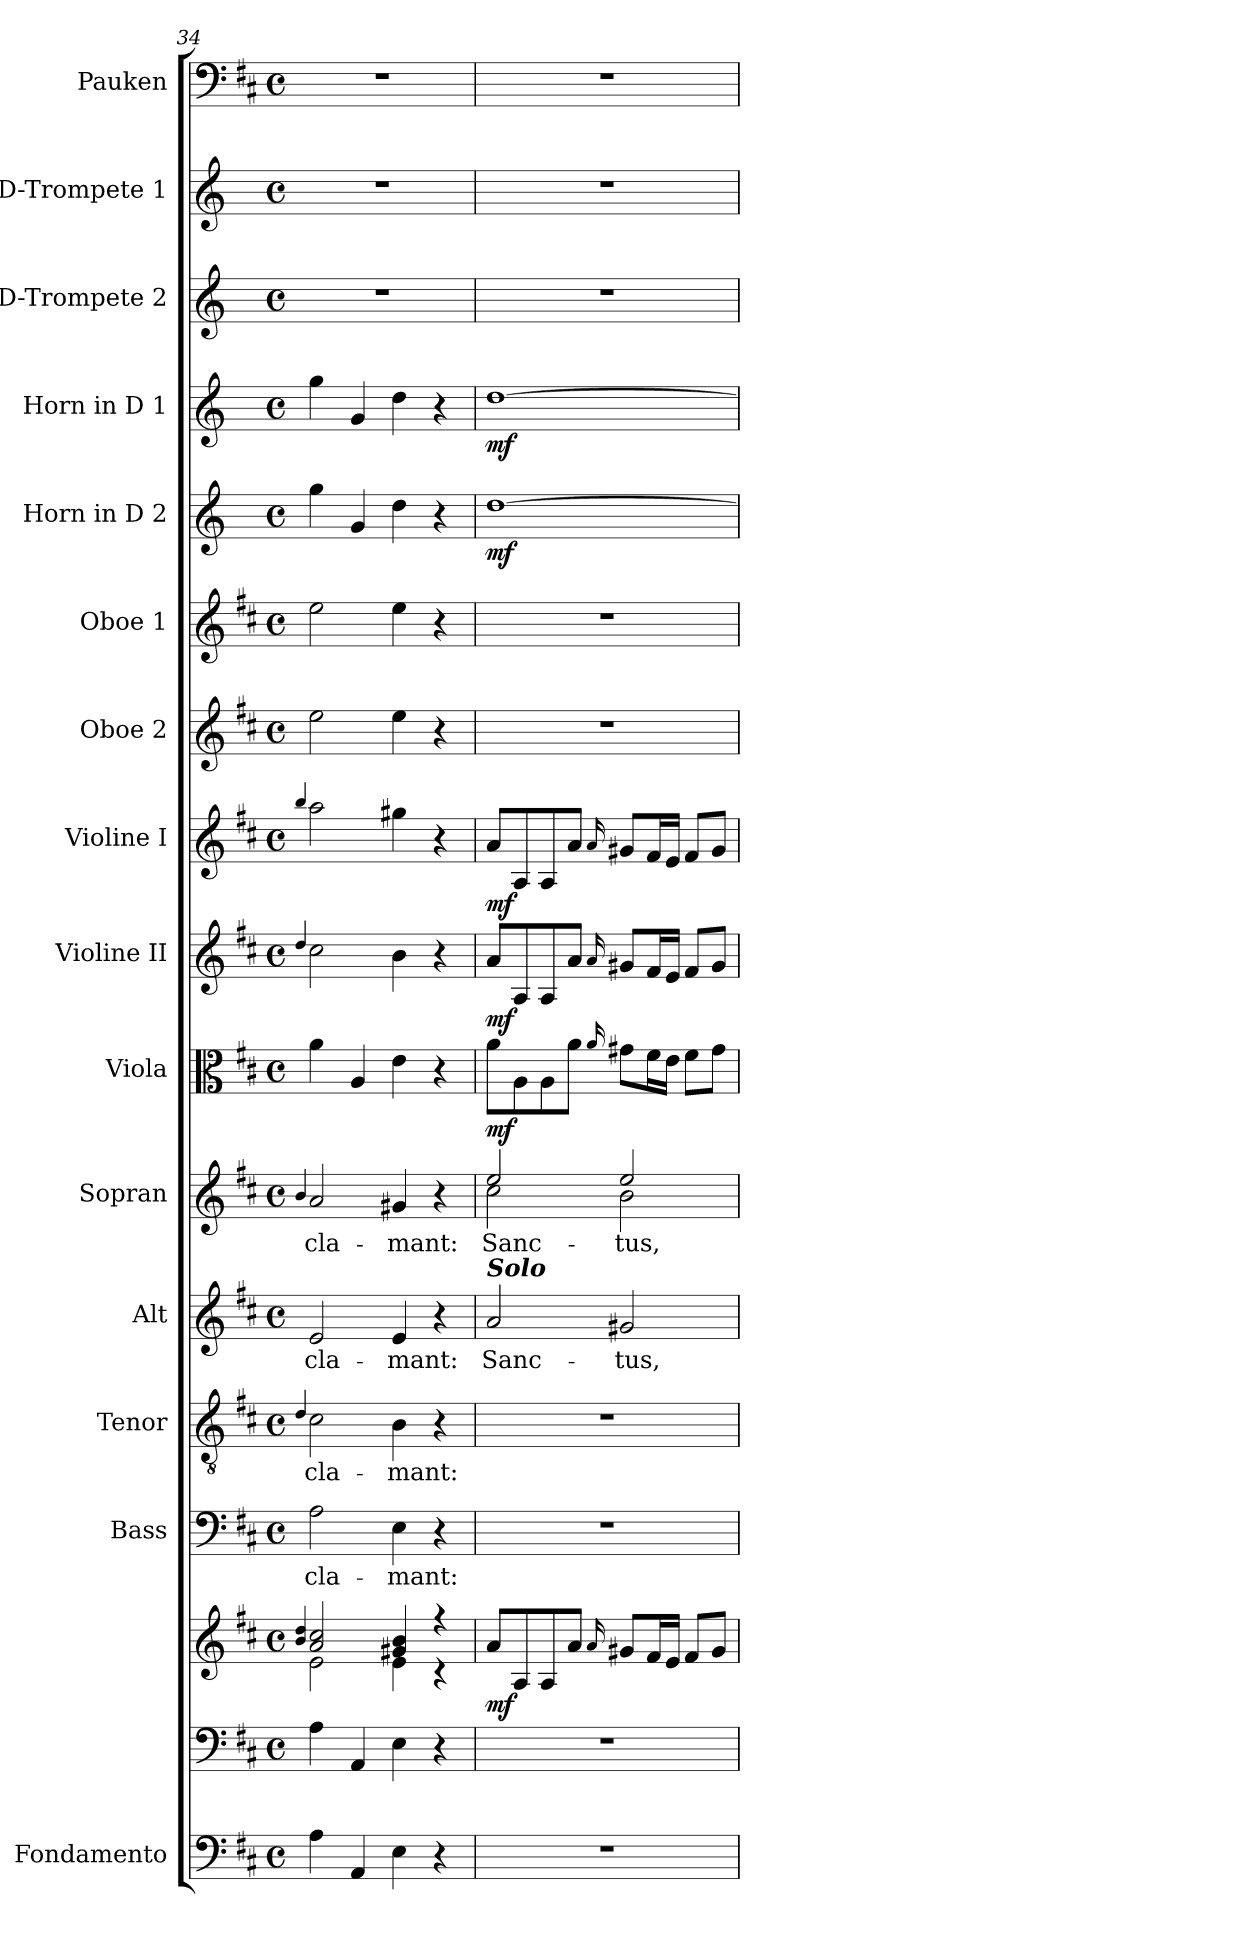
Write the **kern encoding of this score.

**kern	**kern	**kern	**dynam	**kern	**text	**kern	**text	**kern	**text	**kern	**text	**kern	**dynam	**kern	**dynam	**kern	**dynam	**kern	**kern	**kern	**dynam	**kern	**dynam	**kern	**kern	**kern
*part16	*part15	*part15	*part15	*part14	*part14	*part13	*part13	*part12	*part12	*part11	*part11	*part10	*part10	*part9	*part9	*part8	*part8	*part7	*part6	*part5	*part5	*part4	*part4	*part3	*part2	*part1
*staff17	*staff16	*staff15	*staff15/16	*staff14	*staff14	*staff13	*staff13	*staff12	*staff12	*staff11	*staff11	*staff10	*staff10	*staff9	*staff9	*staff8	*staff8	*staff7	*staff6	*staff5	*staff5	*staff4	*staff4	*staff3	*staff2	*staff1
*I"Fondamento	*	*	*	*I"Bass	*	*I"Tenor	*	*I"Alt	*	*I"Sopran	*	*I"Viola	*	*I"Violine II	*	*I"Violine I	*	*I"Oboe 2	*I"Oboe 1	*I"Horn in D 2	*	*I"Horn in D 1	*	*I"D-Trompete 2	*I"D-Trompete 1	*I"Pauken
*I'F.	*	*	*	*I'B.	*	*I'T.	*	*I'A.	*	*I'S.	*	*I'Vla.	*	*I'Vl. II	*	*I'Vl. I	*	*I'Ob. 2	*I'Ob. 1	*	*	*	*	*I'D Trp. 2	*I'D Trp. 1	*I'Pk.
*clefF4	*clefF4	*clefG2	*	*clefF4	*	*clefGv2	*	*clefG2	*	*clefG2	*	*clefC3	*	*clefG2	*	*clefG2	*	*clefG2	*clefG2	*clefG2	*	*clefG2	*	*clefG2	*clefG2	*clefF4
*ITrd7c12	*	*	*	*	*	*	*	*	*	*	*	*	*	*	*	*	*	*	*	*ITrd6c10	*	*ITrd6c10	*	*ITrd-1c-2	*ITrd-1c-2	*
*k[f#c#]	*k[f#c#]	*k[f#c#]	*	*k[f#c#]	*	*k[f#c#]	*	*k[f#c#]	*	*k[f#c#]	*	*k[f#c#]	*	*k[f#c#]	*	*k[f#c#]	*	*k[f#c#]	*k[f#c#]	*k[f#c#]	*	*k[f#c#]	*	*k[f#c#]	*k[f#c#]	*k[f#c#]
*D:	*D:	*D:	*	*D:	*	*D:	*	*D:	*	*D:	*	*D:	*	*D:	*	*D:	*	*D:	*D:	*D:	*	*D:	*	*D:	*D:	*D:
*M4/4	*M4/4	*M4/4	*	*M4/4	*	*M4/4	*	*M4/4	*	*M4/4	*	*M4/4	*	*M4/4	*	*M4/4	*	*M4/4	*M4/4	*M4/4	*	*M4/4	*	*M4/4	*M4/4	*M4/4
*met(c)	*met(c)	*met(c)	*	*met(c)	*	*met(c)	*	*met(c)	*	*met(c)	*	*met(c)	*	*met(c)	*	*met(c)	*	*met(c)	*met(c)	*met(c)	*	*met(c)	*	*met(c)	*met(c)	*met(c)
=34	=34	=34	=34	=34	=34	=34	=34	=34	=34	=34	=34	=34	=34	=34	=34	=34	=34	=34	=34	=34	=34	=34	=34	=34	=34	=34
.	.	4qqb/ 4qqdd/	.	.	.	4qqd/	.	.	.	4qqb/	.	.	.	4qqdd/	.	4qqbb/	.	.	.	.	.	.	.	.	.	.
*	*	*^	*	*	*	*	*	*	*	*	*	*	*	*	*	*	*	*	*	*	*	*	*	*	*	*
!	!	!	!	!	!	!LO:LY:b	!	!LO:LY:b	!	!LO:LY:b	!	!LO:LY:b	!	!	!	!	!	!	!	!	!	!	!	!	!	!	!
4AA\	4A\	2a/ 2cc#/	2e\	.	2A\	-cla-	2c#\	-cla-	2e/	-cla-	2a/	-cla-	4a\	.	2cc#\	.	2aa\	.	2ee\	2ee\	4a\	.	4a\	.	1r	1r	1r
4AAA/	4AA/	.	.	.	.	.	.	.	.	.	.	.	4A/	.	.	.	.	.	.	.	4A/	.	4A/	.	.	.	.
!	!	!	!	!	!	!LO:LY:b	!	!LO:LY:b	!	!LO:LY:b	!	!LO:LY:b	!	!	!	!	!	!	!	!	!	!	!	!	!	!	!
4EE\	4E\	4g#X/ 4b/	4e\	.	4E\	-mant:	4B\	-mant:	4e/	-mant:	4g#X/	-mant:	4e\	.	4b\	.	4gg#X\	.	4ee\	4ee\	4e\	.	4e\	.	.	.	.
4r	4r	4r	4r	.	4r	.	4r	.	4r	.	4r	.	4r	.	4r	.	4r	.	4r	4r	4r	.	4r	.	.	.	.
=35	=35	=35	=35	=35	=35	=35	=35	=35	=35	=35	=35	=35	=35	=35	=35	=35	=35	=35	=35	=35	=35	=35	=35	=35	=35	=35	=35
!	!	!	!	!	!	!	!	!	!	!	!LO:TX:a:Bi:t=Solo	!	!	!	!	!	!	!	!	!	!	!	!	!	!	!	!
!	!	!	!	!	!	!	!	!	!LO:TX:a:Bi:t=Solo	!	!	!	!	!	!	!	!	!	!	!	!	!	!	!	!	!	!
!	!	!	!	!LO:DY:b	!	!	!	!	!	!LO:LY:b	!	!LO:LY:b	!	!LO:DY:b	!	!LO:DY:b	!	!LO:DY:b	!	!	!	!LO:DY:b	!	!LO:DY:b	!	!	!
*	*	*v	*v	*	*	*	*	*	*	*	*^	*	*	*	*	*	*	*	*	*	*	*	*	*	*	*	*
1r	1r	8a/L	mf	1r	.	1r	.	2a/	Sanc-	2ee/	2cc#\	Sanc-	8a\L	mf	8a/L	mf	8a/L	mf	1r	1r	[1e	mf	[1e	mf	1r	1r	1r
.	.	8A/	.	.	.	.	.	.	.	.	.	.	8A\	.	8A/	.	8A/	.	.	.	.	.	.	.	.	.	.
.	.	8A/	.	.	.	.	.	.	.	.	.	.	8A\	.	8A/	.	8A/	.	.	.	.	.	.	.	.	.	.
.	.	8a/J	.	.	.	.	.	.	.	.	.	.	8a\J	.	8a/J	.	8a/J	.	.	.	.	.	.	.	.	.	.
.	.	16qqa/	.	.	.	.	.	.	.	.	.	.	16qqa/	.	16qqa/	.	16qqa/	.	.	.	.	.	.	.	.	.	.
!	!	!	!	!	!	!	!	!	!LO:LY:b	!	!	!LO:LY:b	!	!	!	!	!	!	!	!	!	!	!	!	!	!	!
.	.	8g#X/L	.	.	.	.	.	2g#X/	-tus,	2ee/	2b\	-tus,	8g#X\L	.	8g#X/L	.	8g#X/L	.	.	.	.	.	.	.	.	.	.
.	.	16f#/L	.	.	.	.	.	.	.	.	.	.	16f#\L	.	16f#/L	.	16f#/L	.	.	.	.	.	.	.	.	.	.
.	.	16e/JJ	.	.	.	.	.	.	.	.	.	.	16e\JJ	.	16e/JJ	.	16e/JJ	.	.	.	.	.	.	.	.	.	.
.	.	8f#/L	.	.	.	.	.	.	.	.	.	.	8f#\L	.	8f#/L	.	8f#/L	.	.	.	.	.	.	.	.	.	.
.	.	8g#/J	.	.	.	.	.	.	.	.	.	.	8g#\J	.	8g#/J	.	8g#/J	.	.	.	.	.	.	.	.	.	.
*	*	*	*	*	*	*	*	*	*	*v	*v	*	*	*	*	*	*	*	*	*	*	*	*	*	*	*	*
=	=	=	=	=	=	=	=	=	=	=	=	=	=	=	=	=	=	=	=	=	=	=	=	=	=	=
*-	*-	*-	*-	*-	*-	*-	*-	*-	*-	*-	*-	*-	*-	*-	*-	*-	*-	*-	*-	*-	*-	*-	*-	*-	*-	*-
